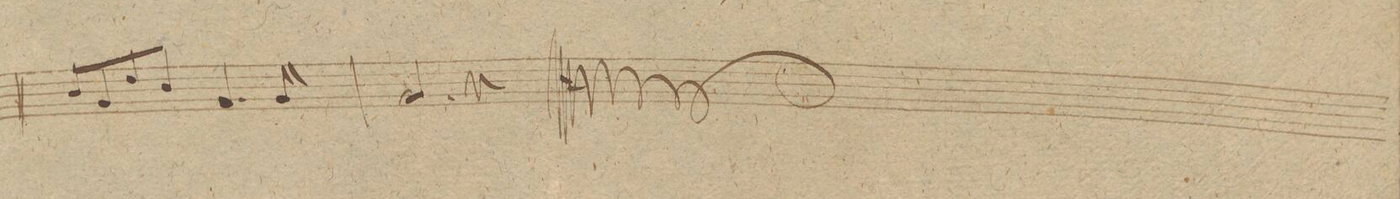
**kern	**dynam
*I"Alto Viola.	*
*clefC3	*
*k[f#c#g#]	*
*met(c|)	*
*M2/2	*
8c#/L	.
8A/	.
8e/	.
8c#/J	.
4..A/	.
16A/	.
=63	=63
2.A/	.
4r	.
=64||	=64||
*k[f#c#]	*
*D:	*
*M3/4	*
*-	*-
